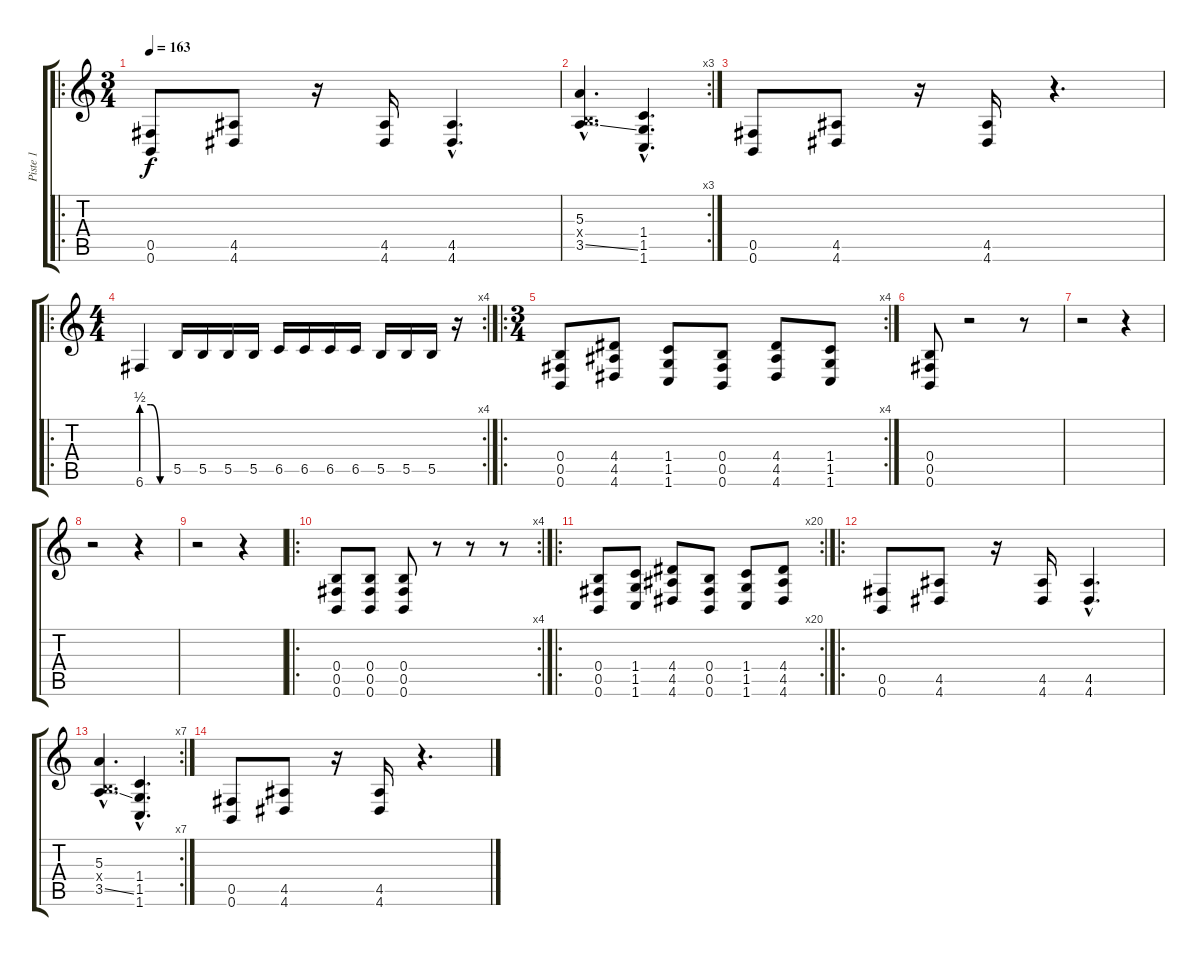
\track ("Piste 1" "Piste 1") {instrument distortionguitar}
\staff {score tabs}
\tuning (Db4 Ab3 E3 B2 Gb2 B1) {hide}
\ro
\ts (3 4)
\tempo 163
\clef g2
\ks c
(0.5 0.6).8{dy f} (4.5 4.6).8 r.16 (4.5 4.6).16 (4.5{hac} 4.6{hac}).4{d} |
\rc 3
(5.3{hac} 0.4{hac x} 3.5{ss hac}).4{d} (1.4{hac} 1.5{hac} 1.6{hac}).4{d} |
(0.5 0.6).8 (4.5 4.6).8 r.16 (4.5 4.6).16 r.4{d} |
\ro
\rc 4
\ts (4 4)
6.6{be (custom 0 2 20 2 40 0 60 0)}.4 5.5.16 5.5.16 5.5.16 5.5.16 6.5.16 6.5.16 6.5.16 6.5.16 5.5.16 5.5.16 5.5.16 r.16 |
\ro
\rc 4
\ts (3 4)
(0.4 0.5 0.6).8 (4.4 4.5 4.6).8 (1.4 1.5 1.6).8 (0.4 0.5 0.6).8 (4.4 4.5 4.6).8 (1.4 1.5 1.6).8 |
(0.4 0.5 0.6).8 r.2 r.8 |
r.2 r.4 |
r.2 r.4 |
r.2 r.4 |
\ro
\rc 4
(0.4 0.5 0.6).8 (0.4 0.5 0.6).8 (0.4 0.5 0.6).8 r.8 r.8 r.8 |
\ro
\rc 20
(0.4 0.5 0.6).8 (1.4 1.5 1.6).8 (4.4 4.5 4.6).8 (0.4 0.5 0.6).8 (1.4 1.5 1.6).8 (4.4 4.5 4.6).8 |
\ro
(0.5 0.6).8 (4.5 4.6).8 r.16 (4.5 4.6).16 (4.5{hac} 4.6{hac}).4{d} |
\rc 7
(5.3{hac} 0.4{hac x} 3.5{ss hac}).4{d} (1.4{hac} 1.5{hac} 1.6{hac}).4{d} |
(0.5 0.6).8 (4.5 4.6).8 r.16 (4.5 4.6).16 r.4{d}
